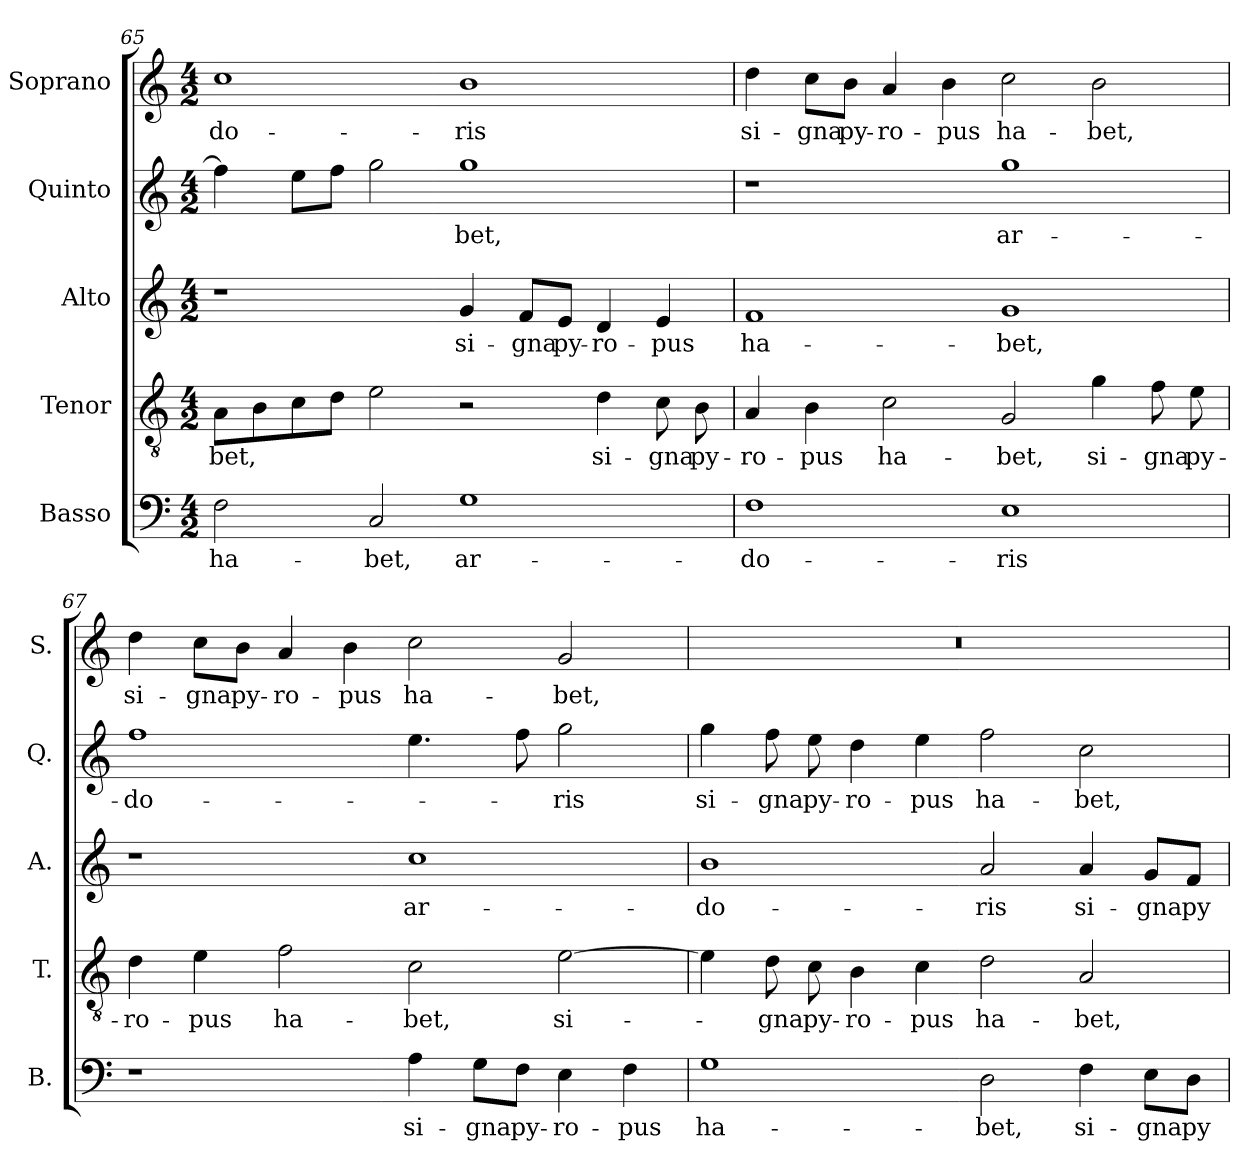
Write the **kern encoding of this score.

**kern	**text	**kern	**text	**kern	**text	**kern	**text	**kern	**text
*part5	*part5	*part4	*part4	*part3	*part3	*part2	*part2	*part1	*part1
*staff5	*staff5	*staff4	*staff4	*staff3	*staff3	*staff2	*staff2	*staff1	*staff1
*I"Basso	*	*I"Tenor	*	*I"Alto	*	*I"Quinto	*	*I"Soprano	*
*I'B.	*	*I'T.	*	*I'A.	*	*I'Q.	*	*I'S.	*
*clefF4	*	*clefGv2	*	*clefG2	*	*clefG2	*	*clefG2	*
*	*	*ITrd7c12	*	*	*	*	*	*	*
*k[]	*	*k[]	*	*k[]	*	*k[]	*	*k[]	*
*C:	*	*C:	*	*C:	*	*C:	*	*C:	*
*M4/2	*	*M4/2	*	*M4/2	*	*M4/2	*	*M4/2	*
=65	=65	=65	=65	=65	=65	=65	=65	=65	=65
!	!LO:LY:b:color=#000000	!	!	!	!	!	!	!	!
!	!	!	!LO:LY:b:color=#000000	!	!	!	!	!	!
!	!	!	!	!	!	!	!	!	!LO:LY:b:color=#000000
2Fi\	ha-	8AAi\L	-bet,	1r	.	4ffi\]	.	1cci	-do-
.	.	8BBi\	.	.	.	.	.	.	.
.	.	8Ci\	.	.	.	8eei\L	.	.	.
.	.	8Di\J	.	.	.	8ffi\J	.	.	.
!	!LO:LY:b:color=#000000	!	!	!	!	!	!	!	!
2Ci/	-bet,	2Ei\	.	.	.	2ggi\	.	.	.
!	!LO:LY:b:color=#000000	!	!	!	!	!	!	!	!
!	!	!	!	!	!LO:LY:b:color=#000000	!	!	!	!
!	!	!	!	!	!	!	!LO:LY:b:color=#000000	!	!
!	!	!	!	!	!	!	!	!	!LO:LY:b:color=#000000
1Gi	ar-	2r	.	4gi/	si-	1ggi	-bet,	1bi	-ris
!	!	!	!	!	!LO:LY:b:color=#000000	!	!	!	!
.	.	.	.	8fi/L	-gna	.	.	.	.
!	!	!	!	!	!LO:LY:b:color=#000000	!	!	!	!
.	.	.	.	8ei/J	py-	.	.	.	.
!	!	!	!LO:LY:b:color=#000000	!	!	!	!	!	!
!	!	!	!	!	!LO:LY:b:color=#000000	!	!	!	!
.	.	4Di\	si-	4di/	-ro-	.	.	.	.
!	!	!	!LO:LY:b:color=#000000	!	!	!	!	!	!
!	!	!	!	!	!LO:LY:b:color=#000000	!	!	!	!
.	.	8Ci\	-gna	4ei/	-pus	.	.	.	.
!	!	!	!LO:LY:b:color=#000000	!	!	!	!	!	!
.	.	8BBi\	py-	.	.	.	.	.	.
=66	=66	=66	=66	=66	=66	=66	=66	=66	=66
!	!LO:LY:b:color=#000000	!	!	!	!	!	!	!	!
!	!	!	!LO:LY:b:color=#000000	!	!	!	!	!	!
!	!	!	!	!	!LO:LY:b:color=#000000	!	!	!	!
!	!	!	!	!	!	!	!	!	!LO:LY:b:color=#000000
1Fi	-do-	4AAi/	-ro-	1fi	ha-	1r	.	4ddi\	si-
!	!	!	!LO:LY:b:color=#000000	!	!	!	!	!	!
!	!	!	!	!	!	!	!	!	!LO:LY:b:color=#000000
.	.	4BBi\	-pus	.	.	.	.	8cci\L	-gna
!	!	!	!	!	!	!	!	!	!LO:LY:b:color=#000000
.	.	.	.	.	.	.	.	8bi\J	py-
!	!	!	!LO:LY:b:color=#000000	!	!	!	!	!	!
!	!	!	!	!	!	!	!	!	!LO:LY:b:color=#000000
.	.	2Ci\	ha-	.	.	.	.	4ai/	-ro-
!	!	!	!	!	!	!	!	!	!LO:LY:b:color=#000000
.	.	.	.	.	.	.	.	4bi\	-pus
!	!LO:LY:b:color=#000000	!	!	!	!	!	!	!	!
!	!	!	!LO:LY:b:color=#000000	!	!	!	!	!	!
!	!	!	!	!	!LO:LY:b:color=#000000	!	!	!	!
!	!	!	!	!	!	!	!LO:LY:b:color=#000000	!	!
!	!	!	!	!	!	!	!	!	!LO:LY:b:color=#000000
1Ei	-ris	2GGi/	-bet,	1gi	-bet,	1ggi	ar-	2cci\	ha-
!	!	!	!LO:LY:b:color=#000000	!	!	!	!	!	!
!	!	!	!	!	!	!	!	!	!LO:LY:b:color=#000000
.	.	4Gi\	si-	.	.	.	.	2bi\	-bet,
!	!	!	!LO:LY:b:color=#000000	!	!	!	!	!	!
.	.	8Fi\	-gna	.	.	.	.	.	.
!	!	!	!LO:LY:b:color=#000000	!	!	!	!	!	!
.	.	8Ei\	py-	.	.	.	.	.	.
!!LO:LB:g=z
=67	=67	=67	=67	=67	=67	=67	=67	=67	=67
!	!	!	!LO:LY:b:color=#000000	!	!	!	!	!	!
!	!	!	!	!	!	!	!LO:LY:b:color=#000000	!	!
!	!	!	!	!	!	!	!	!	!LO:LY:b:color=#000000
1r	.	4Di\	-ro-	1r	.	1ffi	-do-	4ddi\	si-
!	!	!	!LO:LY:b:color=#000000	!	!	!	!	!	!
!	!	!	!	!	!	!	!	!	!LO:LY:b:color=#000000
.	.	4Ei\	-pus	.	.	.	.	8cci\L	-gna
!	!	!	!	!	!	!	!	!	!LO:LY:b:color=#000000
.	.	.	.	.	.	.	.	8bi\J	py-
!	!	!	!LO:LY:b:color=#000000	!	!	!	!	!	!
!	!	!	!	!	!	!	!	!	!LO:LY:b:color=#000000
.	.	2Fi\	ha-	.	.	.	.	4ai/	-ro-
!	!	!	!	!	!	!	!	!	!LO:LY:b:color=#000000
.	.	.	.	.	.	.	.	4bi\	-pus
!	!LO:LY:b:color=#000000	!	!	!	!	!	!	!	!
!	!	!	!LO:LY:b:color=#000000	!	!	!	!	!	!
!	!	!	!	!	!LO:LY:b:color=#000000	!	!	!	!
!	!	!	!	!	!	!	!	!	!LO:LY:b:color=#000000
4Ai\	si-	2Ci\	-bet,	1cci	ar-	4.eei\	.	2cci\	ha-
!	!LO:LY:b:color=#000000	!	!	!	!	!	!	!	!
8Gi\L	-gna	.	.	.	.	.	.	.	.
!	!LO:LY:b:color=#000000	!	!	!	!	!	!	!	!
8Fi\J	py-	.	.	.	.	8ffi\	.	.	.
!	!LO:LY:b:color=#000000	!	!	!	!	!	!	!	!
!	!	!	!LO:LY:b:color=#000000	!	!	!	!	!	!
!	!	!	!	!	!	!	!LO:LY:b:color=#000000	!	!
!	!	!	!	!	!	!	!	!	!LO:LY:b:color=#000000
4Ei\	-ro-	[2Ei\	si-	.	.	2ggi\	-ris	2gi/	-bet,
!	!LO:LY:b:color=#000000	!	!	!	!	!	!	!	!
4Fi\	-pus	.	.	.	.	.	.	.	.
=68	=68	=68	=68	=68	=68	=68	=68	=68	=68
!	!LO:LY:b:color=#000000	!	!	!	!	!	!	!	!
!	!	!	!	!	!LO:LY:b:color=#000000	!	!	!	!
!	!	!	!	!	!	!	!LO:LY:b:color=#000000	!LO:N:vis=1	!
1Gi	ha-	4Ei\]	.	1bi	-do-	4ggi\	si-	0r	.
!	!	!	!LO:LY:b:color=#000000	!	!	!	!	!	!
!	!	!	!	!	!	!	!LO:LY:b:color=#000000	!	!
.	.	8Di\	-gna	.	.	8ffi\	-gna	.	.
!	!	!	!LO:LY:b:color=#000000	!	!	!	!	!	!
!	!	!	!	!	!	!	!LO:LY:b:color=#000000	!	!
.	.	8Ci\	py-	.	.	8eei\	py-	.	.
!	!	!	!LO:LY:b:color=#000000	!	!	!	!	!	!
!	!	!	!	!	!	!	!LO:LY:b:color=#000000	!	!
.	.	4BBi\	-ro-	.	.	4ddi\	-ro-	.	.
!	!	!	!LO:LY:b:color=#000000	!	!	!	!	!	!
!	!	!	!	!	!	!	!LO:LY:b:color=#000000	!	!
.	.	4Ci\	-pus	.	.	4eei\	-pus	.	.
!	!LO:LY:b:color=#000000	!	!	!	!	!	!	!	!
!	!	!	!LO:LY:b:color=#000000	!	!	!	!	!	!
!	!	!	!	!	!LO:LY:b:color=#000000	!	!	!	!
!	!	!	!	!	!	!	!LO:LY:b:color=#000000	!	!
2Di\	-bet,	2Di\	ha-	2ai/	-ris	2ffi\	ha-	.	.
!	!LO:LY:b:color=#000000	!	!	!	!	!	!	!	!
!	!	!	!LO:LY:b:color=#000000	!	!	!	!	!	!
!	!	!	!	!	!LO:LY:b:color=#000000	!	!	!	!
!	!	!	!	!	!	!	!LO:LY:b:color=#000000	!	!
4Fi\	si-	2AAi/	-bet,	4ai/	si-	2cci\	-bet,	.	.
!	!LO:LY:b:color=#000000	!	!	!	!	!	!	!	!
!	!	!	!	!	!LO:LY:b:color=#000000	!	!	!	!
8Ei\L	-gna	.	.	8gi/L	-gna	.	.	.	.
!	!LO:LY:b:color=#000000	!	!	!	!	!	!	!	!
!	!	!	!	!	!LO:LY:b:color=#000000	!	!	!	!
8Di\J	py-	.	.	8fi/J	py-	.	.	.	.
=	=	=	=	=	=	=	=	=	=
*-	*-	*-	*-	*-	*-	*-	*-	*-	*-
